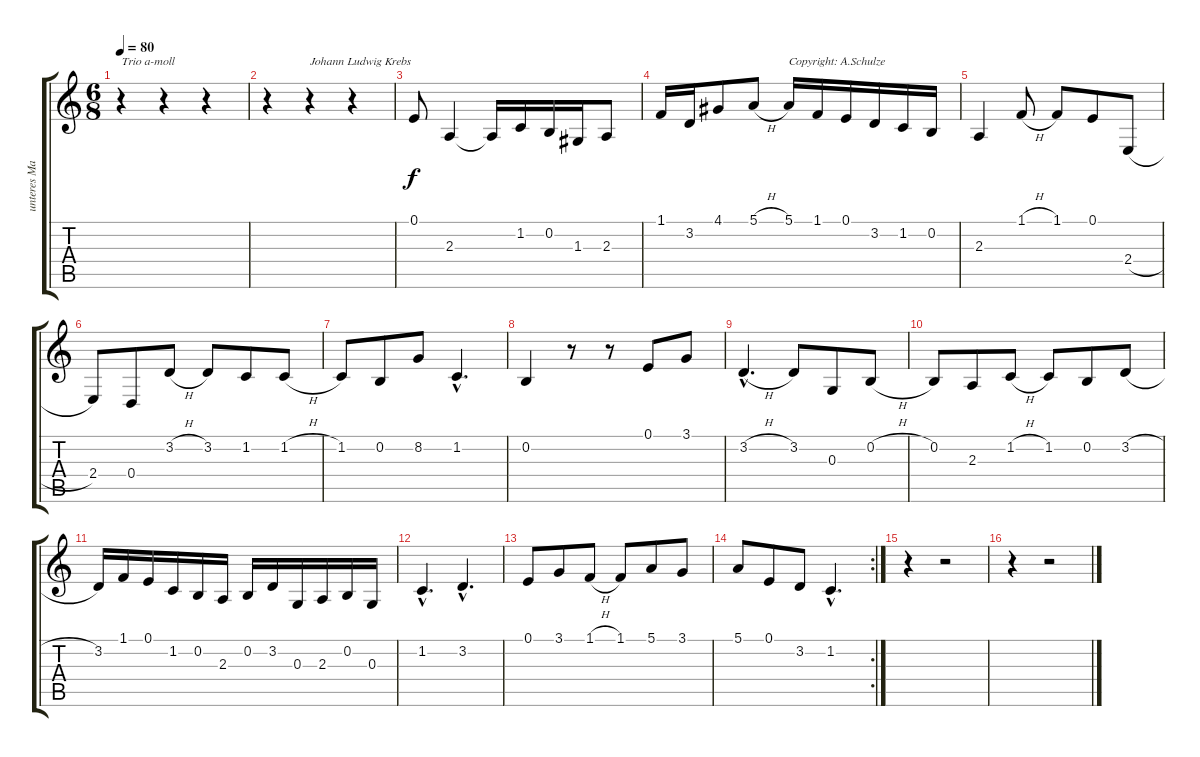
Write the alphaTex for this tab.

\track ("unteres Manual" "unteres Ma") {instrument churchorgan}
\staff {score tabs}
\tuning (E4 B3 G3 D3 A2 E2) {hide}
\ts (6 8)
\tempo 80
\clef g2
\ks c
r.4{txt "Trio a-moll" dy f instrument churchorgan} r.4 r.4 |
r.4 r.4{txt "Johann Ludwig Krebs"} r.4 |
0.1.8 2.3.4 2.3{t}.16 1.2.16 0.2.16 1.3.16 2.3.8 |
1.1.16 3.2.16 4.1.8 5.1{h}.8 5.1.16{txt "Copyright: A.Schulze"} 1.1.16 0.1.16 3.2.16 1.2.16 0.2.16 |
2.3.4 1.1{h}.8 1.1.8 0.1.8 2.4{h}.8 |
2.4.8 0.4.8 3.2{h}.8 3.2.8 1.2.8 1.2{h}.8 |
1.2.8 0.2.8 8.2.8 1.2{hac}.4{d} |
0.2.4 r.8 r.8 0.1.8 3.1.8 |
3.2{h hac}.4{d} 3.2.8 0.3.8 0.2{h}.8 |
0.2.8 2.3.8 1.2{h}.8 1.2.8 0.2.8 3.2{h}.8 |
3.2.16 1.1.16 0.1.16 1.2.16 0.2.16 2.3.16 0.2.16 3.2.16 0.3.16 2.3.16 0.2.16 0.3.16 |
1.2{hac}.4{d} 3.2{hac}.4{d} |
0.1.8 3.1.8 1.1{h}.8 1.1.8 5.1.8 3.1.8 |
\rc 2
5.1.8 0.1.8 3.2.8 1.2{hac}.4{d} |
r.4 r.2 |
r.4 r.2
